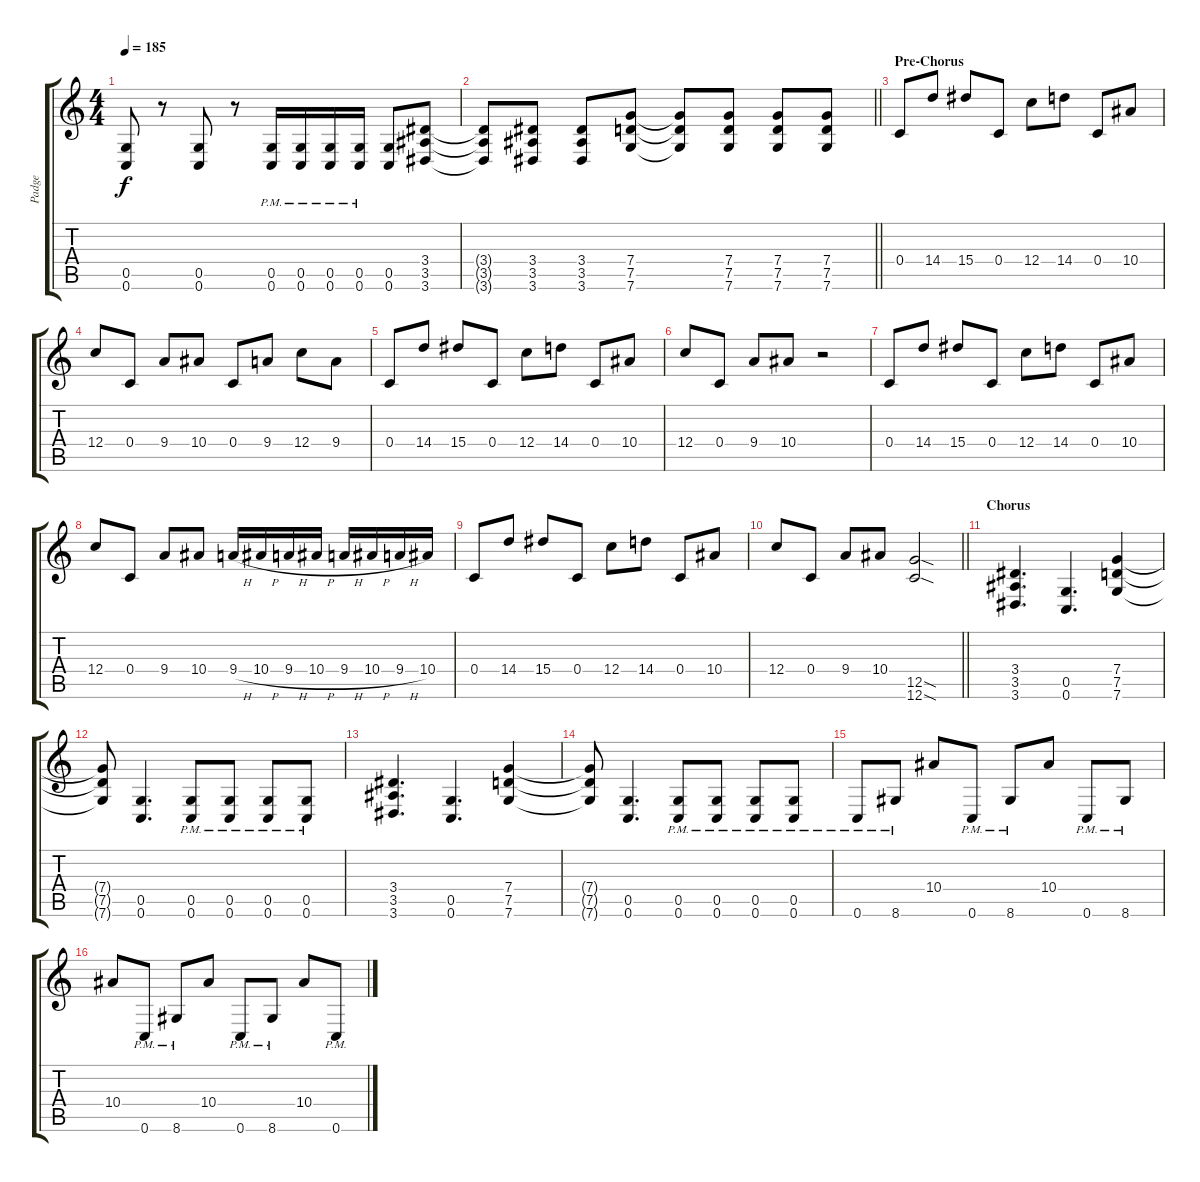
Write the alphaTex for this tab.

\track ("Padge" "Padge") {instrument distortionguitar}
\staff {score tabs}
\tuning (D4 A3 F3 C3 G2 C2) {hide}
\ts (4 4)
\tempo 185
\clef g2
\ks c
(0.5 0.6).8{dy f} r.8 (0.5 0.6).8 r.8 (0.5{pm} 0.6{pm}).16 (0.5{pm} 0.6{pm}).16 (0.5{pm} 0.6{pm}).16 (0.5{pm} 0.6{pm}).16 (0.5 0.6).8 (3.4 3.5 3.6).8 |
\barLineRight lightlight
(3.4{t} 3.5{t} 3.6{t}).8 (3.4 3.5 3.6).8 (3.4 3.5 3.6).8 (7.4 7.5 7.6).8 (7.4{t} 7.5{t} 7.6{t}).8 (7.4 7.5 7.6).8 (7.4 7.5 7.6).8 (7.4 7.5 7.6).8 |
\section ("" "Pre-Chorus")
0.4.8 14.4.8 15.4.8 0.4.8 12.4.8 14.4.8 0.4.8 10.4.8 |
12.4.8 0.4.8 9.4.8 10.4.8 0.4.8 9.4.8 12.4.8 9.4.8 |
0.4.8 14.4.8 15.4.8 0.4.8 12.4.8 14.4.8 0.4.8 10.4.8 |
12.4.8 0.4.8 9.4.8 10.4.8 r.2 |
0.4.8 14.4.8 15.4.8 0.4.8 12.4.8 14.4.8 0.4.8 10.4.8 |
12.4.8 0.4.8 9.4.8 10.4.8 9.4{h}.16 10.4{h}.16 9.4{h}.16 10.4{h}.16 9.4{h}.16 10.4{h}.16 9.4{h}.16 10.4.16 |
0.4.8 14.4.8 15.4.8 0.4.8 12.4.8 14.4.8 0.4.8 10.4.8 |
\barLineRight lightlight
12.4.8 0.4.8 9.4.8 10.4.8 (12.5{sod} 12.6{sod}).2 |
\section ("" "Chorus")
(3.4 3.5 3.6).4{d instrument distortionguitar} (0.5 0.6).4{d} (7.4 7.5 7.6).4 |
(7.4{t} 7.5{t} 7.6{t}).8 (0.5 0.6).4{d} (0.5{pm} 0.6{pm}).8 (0.5{pm} 0.6{pm}).8 (0.5{pm} 0.6{pm}).8 (0.5{pm} 0.6{pm}).8 |
(3.4 3.5 3.6).4{d instrument distortionguitar} (0.5 0.6).4{d} (7.4 7.5 7.6).4 |
(7.4{t} 7.5{t} 7.6{t}).8 (0.5 0.6).4{d} (0.5{pm} 0.6{pm}).8 (0.5{pm} 0.6{pm}).8 (0.5{pm} 0.6{pm}).8 (0.5{pm} 0.6{pm}).8 |
0.6{pm}.8 8.6{pm}.8 10.4.8 0.6{pm}.8 8.6{pm}.8 10.4.8 0.6{pm}.8 8.6{pm}.8 |
10.4.8 0.6{pm}.8 8.6{pm}.8 10.4.8 0.6{pm}.8 8.6{pm}.8 10.4.8 0.6{pm}.8
